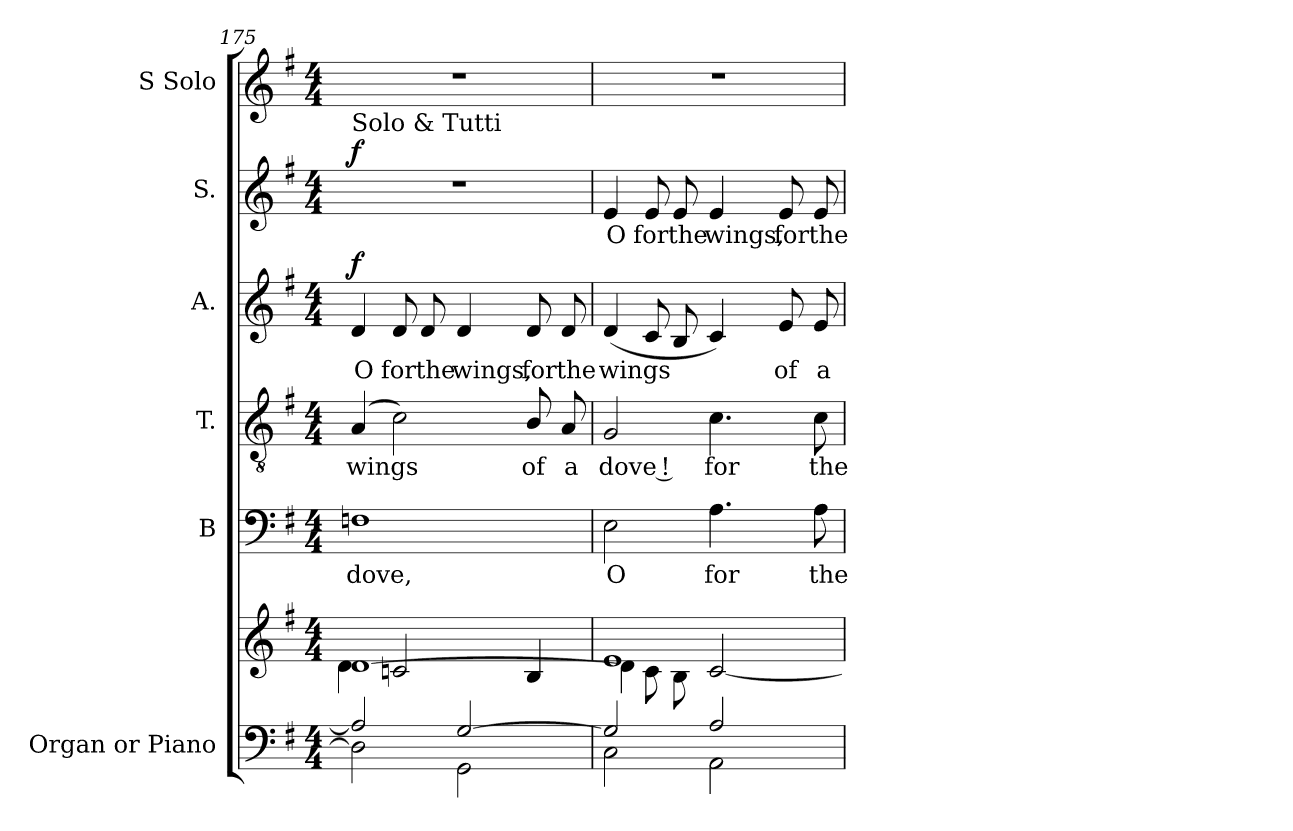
**kern	**kern	**kern	**text	**kern	**text	**kern	**text	**dynam	**kern	**text	**dynam	**kern
*part6	*part6	*part5	*part5	*part4	*part4	*part3	*part3	*part3	*part2	*part2	*part2	*part1
*staff7	*staff6	*staff5	*staff5	*staff4	*staff4	*staff3	*staff3	*staff3	*staff2	*staff2	*staff2	*staff1
*I"Organ or  Piano	*	*I"B	*	*I"T.	*	*I"A.	*	*	*I"S.	*	*	*I"S    Solo
*	*	*I'B.	*	*I'T.	*	*I'A.	*	*	*I'S.	*	*	*I'S.
*clefF4	*clefG2	*clefF4	*	*clefGv2	*	*clefG2	*	*	*clefG2	*	*	*clefG2
*	*	*	*	*ITrd7c12	*	*	*	*	*	*	*	*
*k[f#]	*k[f#]	*k[f#]	*	*k[f#]	*	*k[f#]	*	*	*k[f#]	*	*	*k[f#]
*G:	*G:	*G:	*	*G:	*	*G:	*	*	*G:	*	*	*G:
*M4/4	*M4/4	*M4/4	*	*M4/4	*	*M4/4	*	*	*M4/4	*	*	*M4/4
=175	=175	=175	=175	=175	=175	=175	=175	=175	=175	=175	=175	=175
*^	*^	*	*	*	*	*	*	*	*	*	*	*
!	!	!	!	!	!	!	!	!	!	!	!LO:TX:a:t=Solo & Tutti	!	!	!
!	!	!	!	!	!	!	!	!	!	!LO:DY:a	!	!	!LO:DY:a	!
2A/]	2D\]	[1d	4d\	1Fn	dove,	(4AA/	wings	4d/	O	f	1r	.	f	1r
.	.	.	2cn/	.	.	2C\)	.	8d/	for	.	.	.	.	.
.	.	.	.	.	.	.	.	8d/	the	.	.	.	.	.
[2G/	2GG\	.	.	.	.	.	.	4d/	wings,	.	.	.	.	.
.	.	.	4B/	.	.	8BB/	of	8d/	for	.	.	.	.	.
.	.	.	.	.	.	8AA/	a	8d/	the	.	.	.	.	.
=176	=176	=176	=176	=176	=176	=176	=176	=176	=176	=176	=176	=176	=176	=176
2G/]	2C\	1e	4d\]	2E\	O	2GG/	dove !	(4d/	wings	.	4e/	O	.	1r
.	.	.	8c\	.	.	.	.	8c/	.	.	8e/	for	.	.
.	.	.	8B\	.	.	.	.	8B/	.	.	8e/	the	.	.
2A/	2AA\	.	[2c/	4.A\	for	4.C\	for	4c/)	.	.	4e/	wings,	.	.
.	.	.	.	.	.	.	.	8e/	of	.	8e/	for	.	.
.	.	.	.	8A\	the	8C\	the	8e/	a	.	8e/	the	.	.
*v	*v	*	*	*	*	*	*	*	*	*	*	*	*	*
*	*v	*v	*	*	*	*	*	*	*	*	*	*	*
=	=	=	=	=	=	=	=	=	=	=	=	=
*-	*-	*-	*-	*-	*-	*-	*-	*-	*-	*-	*-	*-
